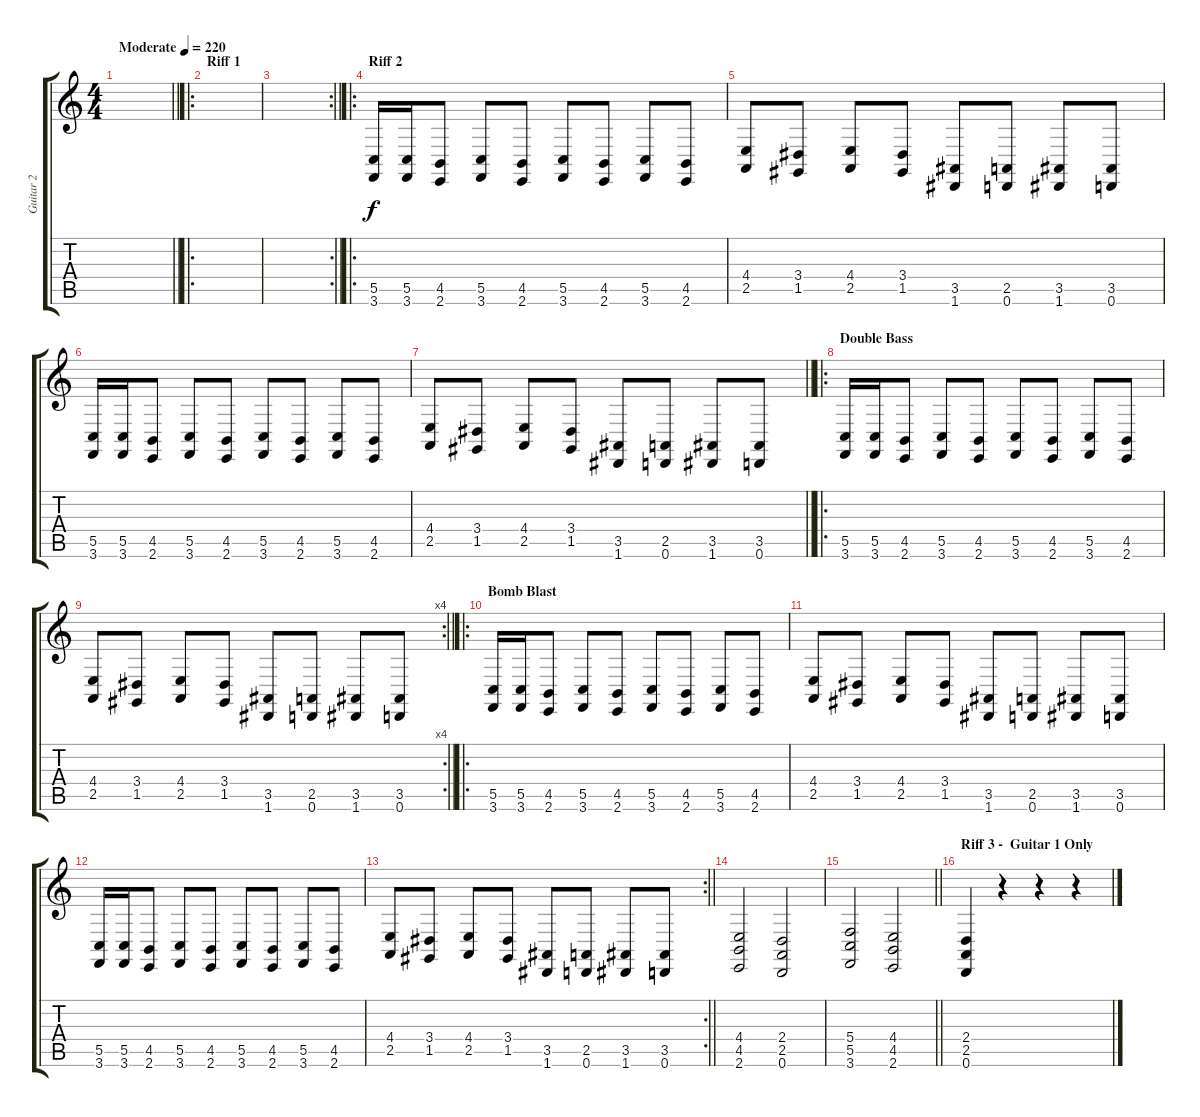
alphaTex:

\track ("Guitar 2" "Guitar 2") {instrument electricgrandpiano}
\staff {score tabs}
\tuning (D4 A3 F3 C3 G2 D2) {hide}
\ts (4 4)
\tempo (220 "Moderate")
\clef g2
\barLineRight lightlight
\ks c
|
\ro
\section ("" "Riff 1")
|
\rc 2
\barLineRight lightlight
|
\ro
\section ("" "Riff 2")
(5.5 3.6).16 (5.5 3.6).16 (4.5 2.6).8 (5.5 3.6).8 (4.5 2.6).8 (5.5 3.6).8 (4.5 2.6).8 (5.5 3.6).8 (4.5 2.6).8 |
(4.4 2.5).8 (3.4 1.5).8 (4.4 2.5).8 (3.4 1.5).8 (3.5 1.6).8 (2.5 0.6).8 (3.5 1.6).8 (3.5 0.6).8 |
(5.5 3.6).16 (5.5 3.6).16 (4.5 2.6).8 (5.5 3.6).8 (4.5 2.6).8 (5.5 3.6).8 (4.5 2.6).8 (5.5 3.6).8 (4.5 2.6).8 |
\barLineRight lightlight
(4.4 2.5).8 (3.4 1.5).8 (4.4 2.5).8 (3.4 1.5).8 (3.5 1.6).8 (2.5 0.6).8 (3.5 1.6).8 (3.5 0.6).8 |
\ro
\section ("" "Double Bass")
(5.5 3.6).16 (5.5 3.6).16 (4.5 2.6).8 (5.5 3.6).8 (4.5 2.6).8 (5.5 3.6).8 (4.5 2.6).8 (5.5 3.6).8 (4.5 2.6).8 |
\rc 4
\barLineRight lightlight
(4.4 2.5).8 (3.4 1.5).8 (4.4 2.5).8 (3.4 1.5).8 (3.5 1.6).8 (2.5 0.6).8 (3.5 1.6).8 (3.5 0.6).8 |
\ro
\section ("" "Bomb Blast ")
(5.5 3.6).16 (5.5 3.6).16 (4.5 2.6).8 (5.5 3.6).8 (4.5 2.6).8 (5.5 3.6).8 (4.5 2.6).8 (5.5 3.6).8 (4.5 2.6).8 |
(4.4 2.5).8 (3.4 1.5).8 (4.4 2.5).8 (3.4 1.5).8 (3.5 1.6).8 (2.5 0.6).8 (3.5 1.6).8 (3.5 0.6).8 |
(5.5 3.6).16 (5.5 3.6).16 (4.5 2.6).8 (5.5 3.6).8 (4.5 2.6).8 (5.5 3.6).8 (4.5 2.6).8 (5.5 3.6).8 (4.5 2.6).8 |
\rc 2
\barLineRight lightlight
(4.4 2.5).8 (3.4 1.5).8 (4.4 2.5).8 (3.4 1.5).8 (3.5 1.6).8 (2.5 0.6).8 (3.5 1.6).8 (3.5 0.6).8 |
(4.4 4.5 2.6).2 (2.4 2.5 0.6).2 |
\barLineRight lightlight
(5.4 5.5 3.6).2 (4.4 4.5 2.6).2 |
\section ("" "Riff 3 -  Guitar 1 Only")
(2.4 2.5 0.6).4 r.4 r.4 r.4
